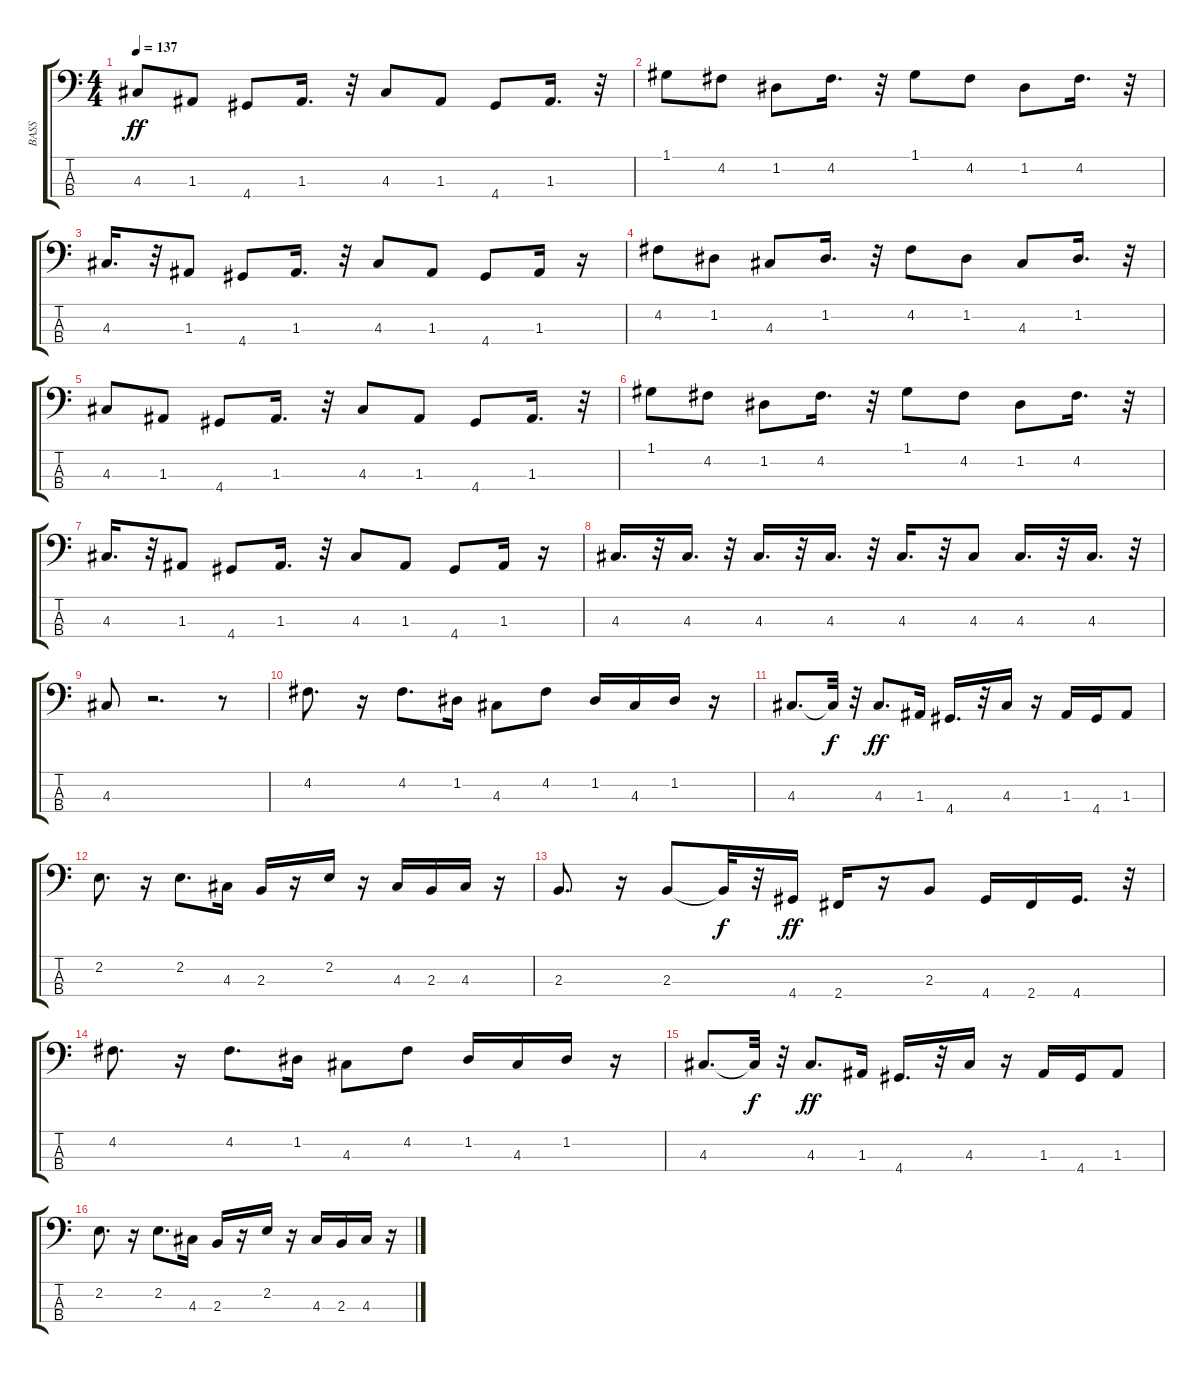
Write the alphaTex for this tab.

\track ("BASS                                    " "BASS      ") {instrument electricbasspick}
\staff {score tabs}
\tuning (G2 D2 A1 E1) {hide}
\ts (4 4)
\tempo 137
\clef f4
\ks c
4.3.8{dy ff} 1.3.8 4.4.8 1.3.16{d} r.32 4.3.8 1.3.8 4.4.8 1.3.16{d} r.32 |
1.1.8 4.2.8 1.2.8 4.2.16{d} r.32 1.1.8 4.2.8 1.2.8 4.2.16{d} r.32 |
4.3.16{d} r.32 1.3.8 4.4.8 1.3.16{d} r.32 4.3.8 1.3.8 4.4.8 1.3.16 r.16 |
4.2.8 1.2.8 4.3.8 1.2.16{d} r.32 4.2.8 1.2.8 4.3.8 1.2.16{d} r.32 |
4.3.8 1.3.8 4.4.8 1.3.16{d} r.32 4.3.8 1.3.8 4.4.8 1.3.16{d} r.32 |
1.1.8 4.2.8 1.2.8 4.2.16{d} r.32 1.1.8 4.2.8 1.2.8 4.2.16{d} r.32 |
4.3.16{d} r.32 1.3.8 4.4.8 1.3.16{d} r.32 4.3.8 1.3.8 4.4.8 1.3.16 r.16 |
4.3.16{d} r.32 4.3.16{d} r.32 4.3.16{d} r.32 4.3.16{d} r.32 4.3.16{d} r.32 4.3.8 4.3.16{d} r.32 4.3.16{d} r.32 |
4.3.8 r.2{d} r.8 |
4.2.8{d} r.16 4.2.8{d} 1.2.16 4.3.8 4.2.8 1.2.16 4.3.16 1.2.16 r.16 |
4.3.8{d} 4.3{t}.32{dy f} r.32 4.3.8{d dy ff} 1.3.16 4.4.16{d} r.32 4.3.16 r.16 1.3.16 4.4.16 1.3.8 |
2.2.8{d} r.16 2.2.8{d} 4.3.16 2.3.16 r.16 2.2.16 r.16 4.3.16 2.3.16 4.3.16 r.16 |
2.3.8{d} r.16 2.3.8 2.3{t}.32{dy f} r.32 4.4.16{dy ff} 2.4.16 r.16 2.3.8 4.4.16 2.4.16 4.4.16{d} r.32 |
4.2.8{d} r.16 4.2.8{d} 1.2.16 4.3.8 4.2.8 1.2.16 4.3.16 1.2.16 r.16 |
4.3.8{d} 4.3{t}.32{dy f} r.32 4.3.8{d dy ff} 1.3.16 4.4.16{d} r.32 4.3.16 r.16 1.3.16 4.4.16 1.3.8 |
2.2.8{d} r.16 2.2.8{d} 4.3.16 2.3.16 r.16 2.2.16 r.16 4.3.16 2.3.16 4.3.16 r.16
